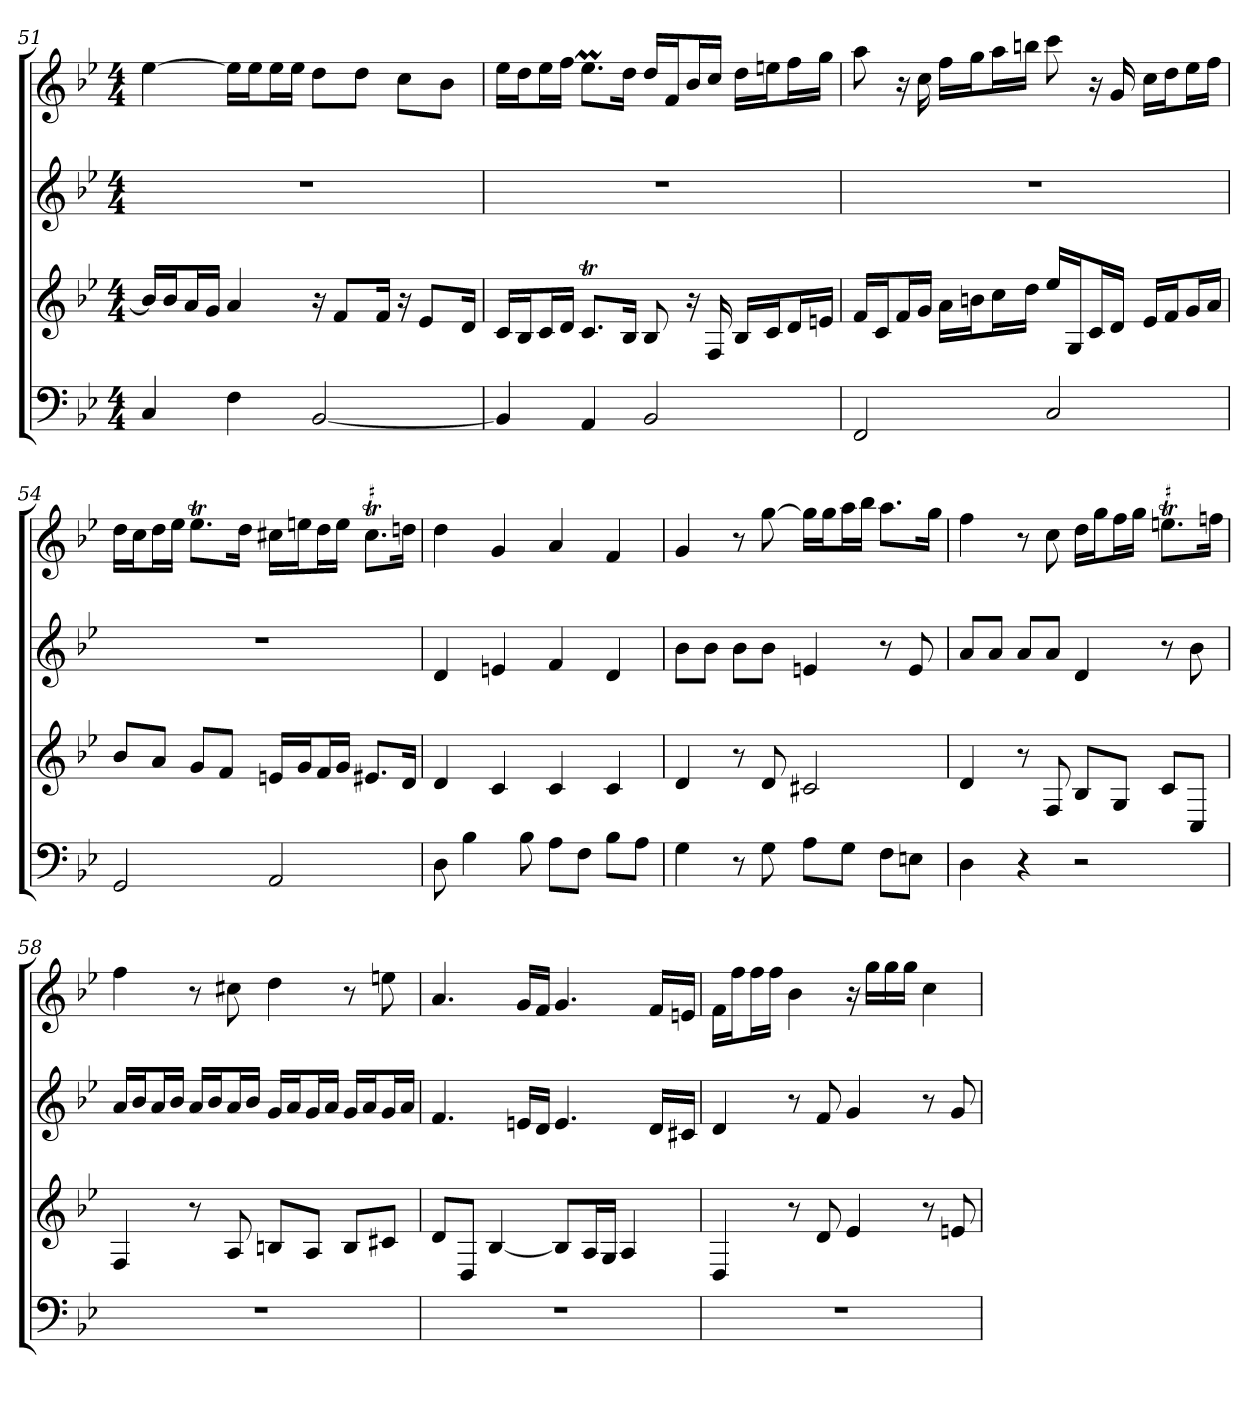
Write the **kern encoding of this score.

**kern	**kern	**kern	**kern
*part4	*part3	*part2	*part1
*staff4	*staff3	*staff2	*staff1
*k[b-e-]	*k[b-e-]	*k[b-e-]	*k[b-e-]
*M4/4	*M4/4	*M4/4	*M4/4
=51	=51	=51	=51
4C	16b-LL]	1r	[4ee-
.	16b-J	.	.
.	16aL	.	.
.	16gJJ	.	.
4F	4a	.	16ee-LL]
.	.	.	16ee-J
.	.	.	16ee-L
.	.	.	16ee-JJ
[2BB-	16r	.	8ddL
.	8fL	.	.
.	.	.	8ddJ
.	16fJk	.	.
.	16r	.	8ccL
.	8e-L	.	.
.	.	.	8b-J
.	16dJk	.	.
=52	=52	=52	=52
4BB-]	16cLL	1r	16ee-LL
.	16B-J	.	16ddJ
.	16cL	.	16ee-L
.	16dJJ	.	16ffJJ
4AA	8.cTL	.	8.ee-ML
.	16B-Jk	.	16ddJk
2BB-	8B-	.	16ddLL
.	.	.	16fJ
.	16r	.	16b-L
.	16F	.	16ccJJ
.	16B-LL	.	16ddLL
.	16cJ	.	16eenJ
.	16dL	.	16ffL
.	16enJJ	.	16ggJJ
=53	=53	=53	=53
2FF	16fLL	1r	8aa
.	16cJ	.	.
.	16fL	.	16r
.	16gJJ	.	16cc
.	16aLL	.	16ffLL
.	16bnJ	.	16ggJ
.	16ccL	.	16aaL
.	16ddJJ	.	16bbnJJ
2C	16ee-LL	.	8ccc
.	16GJ	.	.
.	16cL	.	16r
.	16dJJ	.	16g
.	16e-LL	.	16ccLL
.	16fJ	.	16ddJ
.	16gL	.	16ee-L
.	16aJJ	.	16ffJJ
=54	=54	=54	=54
2GG	8b-L	1r	16ddLL
.	.	.	16ccJ
.	8aJ	.	16ddL
.	.	.	16ee-JJ
.	8gL	.	8.ee-TL
.	8fJ	.	.
.	.	.	16ddJk
2AA	16enLL	.	16cc#XLL
.	16gJ	.	16eenJ
.	16fL	.	16ddL
.	16gJJ	.	16eeJJ
!	!	!	!LO:TR:acc=#
.	8.e#XL	.	8.cc#TL
.	16dJk	.	16ddnJk
=55	=55	=55	=55
8D	4d	4d	4dd
4B-	.	.	.
.	4c	4en	4g
8B-	.	.	.
8AL	4c	4f	4a
8FJ	.	.	.
8B-L	4c	4d	4f
8AJ	.	.	.
=56	=56	=56	=56
4G	4d	8b-L	4g
.	.	8b-J	.
8r	8r	8b-L	8r
8G	8d	8b-J	[8gg
8AL	2c#X	4en	16ggLL]
.	.	.	16ggJ
8GJ	.	.	16aaL
.	.	.	16bb-JJ
8FL	.	8r	8.aaL
8EnJ	.	8e	.
.	.	.	16ggJk
=57	=57	=57	=57
4D	4d	8aL	4ff
.	.	8aJ	.
4r	8r	8aL	8r
.	8F	8aJ	8cc
2r	8B-L	4d	16ddLL
.	.	.	16ggJ
.	8GJ	.	16ffL
.	.	.	16ggJJ
!	!	!	!LO:TR:acc=#
.	8cL	8r	8.eenTL
.	8CJ	8b-	.
.	.	.	16ffnJk
=58	=58	=58	=58
1r	4F	16aLL	4ff
.	.	16b-J	.
.	.	16aL	.
.	.	16b-JJ	.
.	8r	16aLL	8r
.	.	16b-J	.
.	8A	16aL	8cc#X
.	.	16b-JJ	.
.	8BnL	16gLL	4dd
.	.	16aJ	.
.	8AJ	16gL	.
.	.	16aJJ	.
.	8BL	16gLL	8r
.	.	16aJ	.
.	8c#XJ	16gL	8een
.	.	16aJJ	.
=59	=59	=59	=59
1r	8dL	4.f	4.a
.	8DJ	.	.
.	[4B-	.	.
.	.	16enLL	16gLL
.	.	16dJJ	16fJJ
.	8B-L]	4.e	4.g
.	16AL	.	.
.	16GJJ	.	.
.	4A	.	.
.	.	16dLL	16fLL
.	.	16c#XJJ	16enJJ
=60	=60	=60	=60
1r	4D	4d	16fLL
.	.	.	16ffJ
.	.	.	16ffL
.	.	.	16ffJJ
.	8r	8r	4b-
.	8d	8f	.
.	4e-	4g	16r
.	.	.	16ggLL
.	.	.	16gg
.	.	.	16ggJJ
.	8r	8r	4cc
.	8en	8g	.
=	=	=	=
*-	*-	*-	*-
